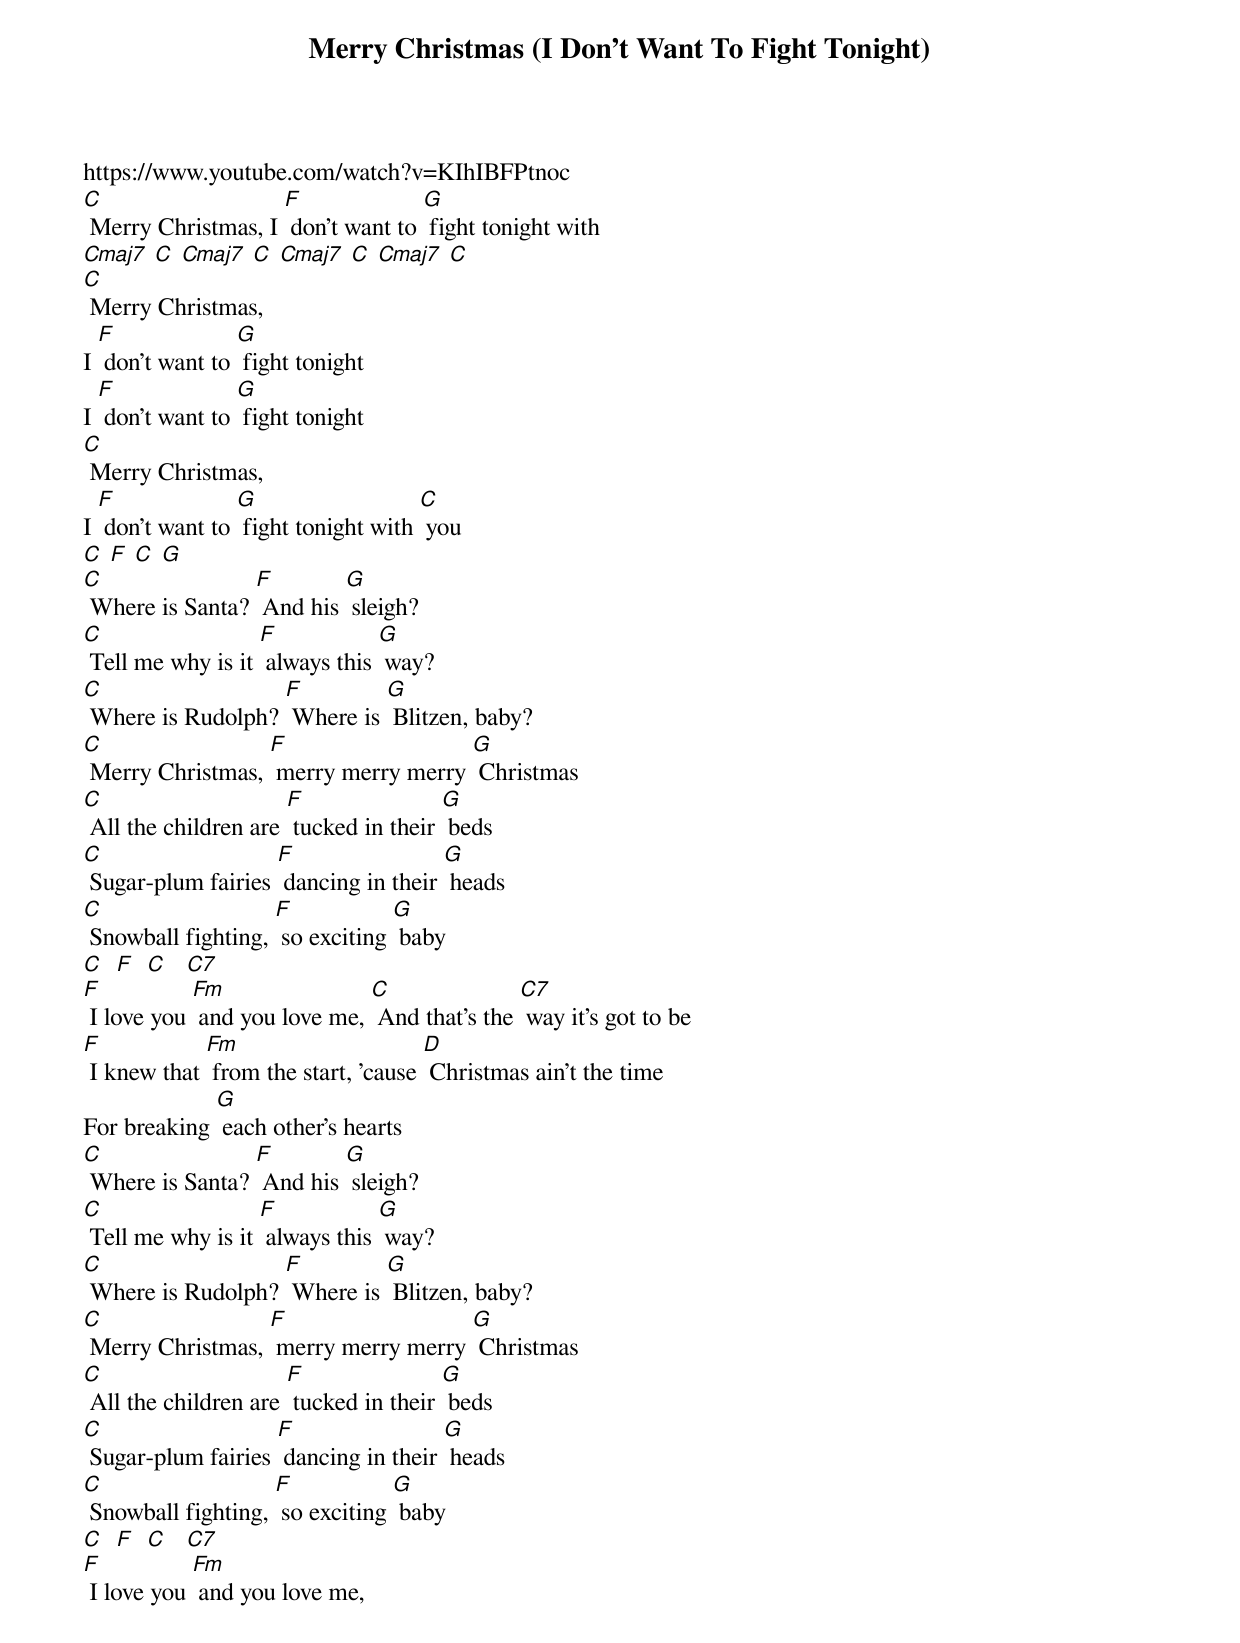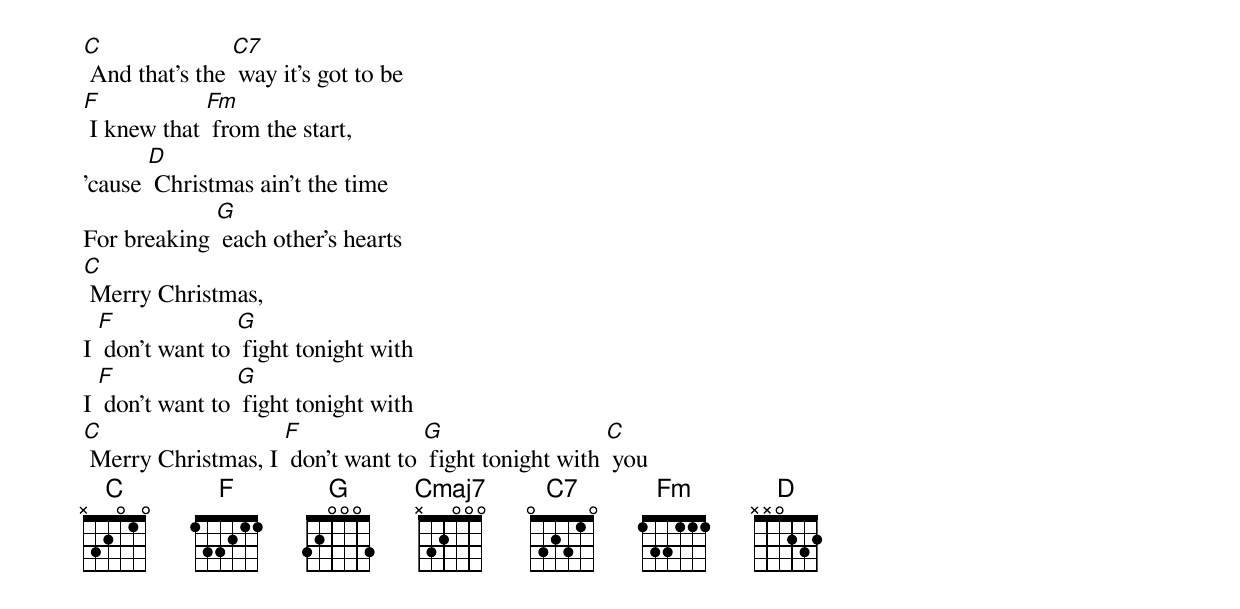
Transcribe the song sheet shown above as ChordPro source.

{t:Merry Christmas (I Don't Want To Fight Tonight)}
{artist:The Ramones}
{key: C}
https://www.youtube.com/watch?v=KIhIBFPtnoc
{c: }
[C] Merry Christmas, I [F] don't want to [G] fight tonight with
{c: }
[Cmaj7] [C] [Cmaj7] [C] [Cmaj7] [C] [Cmaj7] [C]
[C] Merry Christmas,
I [F] don't want to [G] fight tonight
I [F] don't want to [G] fight tonight
[C] Merry Christmas,
I [F] don't want to [G] fight tonight with [C] you
{c: }
[C] [F] [C] [G]
[C] Where is Santa? [F] And his [G] sleigh?
[C] Tell me why is it [F] always this [G] way?
[C] Where is Rudolph? [F] Where is [G] Blitzen, baby?
[C] Merry Christmas, [F] merry merry merry [G] Christmas
[C] All the children are [F] tucked in their [G] beds
[C] Sugar-plum fairies [F] dancing in their [G] heads
[C] Snowball fighting, [F] so exciting [G] baby
{c: }
[C]  [F]  [C]   [C7]
[F] I love you [Fm] and you love me, [C] And that's the [C7] way it's got to be
[F] I knew that [Fm] from the start, 'cause [D] Christmas ain't the time
For breaking [G] each other's hearts
{c: }
[C] Where is Santa? [F] And his [G] sleigh?
[C] Tell me why is it [F] always this [G] way?
[C] Where is Rudolph? [F] Where is [G] Blitzen, baby?
[C] Merry Christmas, [F] merry merry merry [G] Christmas
[C] All the children are [F] tucked in their [G] beds
[C] Sugar-plum fairies [F] dancing in their [G] heads
[C] Snowball fighting, [F] so exciting [G] baby
{c: }
[C]  [F]  [C]   [C7]
[F] I love you [Fm] and you love me,
[C] And that's the [C7] way it's got to be
[F] I knew that [Fm] from the start,
'cause [D] Christmas ain't the time
For breaking [G] each other's hearts
{c: }
[C] Merry Christmas,
I [F] don't want to [G] fight tonight with
I [F] don't want to [G] fight tonight with
[C] Merry Christmas, I [F] don't want to [G] fight tonight with [C] you
